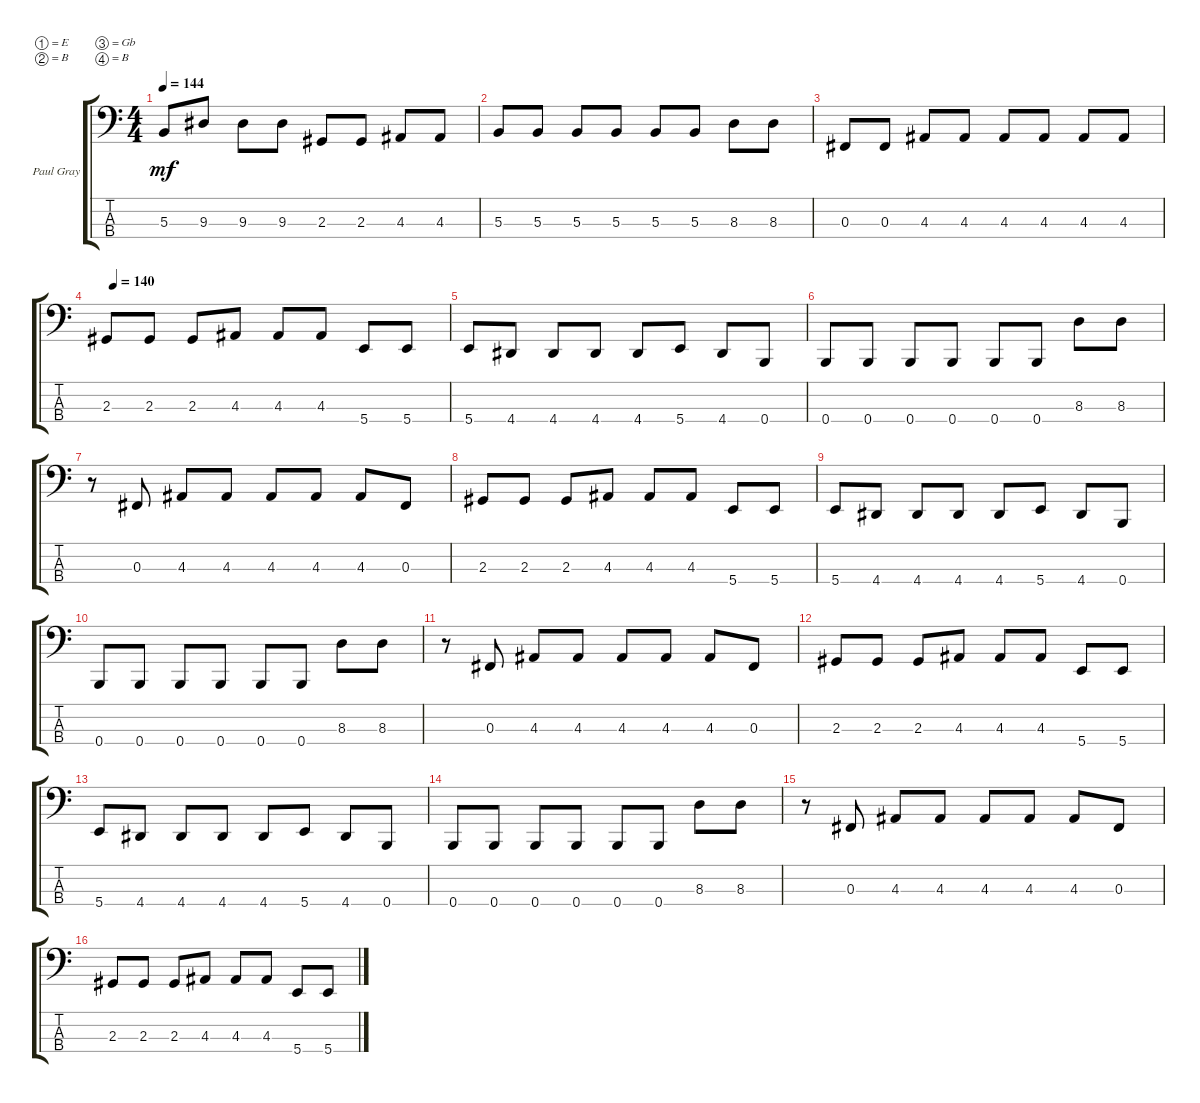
\defaultSystemsLayout 4
\bracketExtendMode groupsimilarinstruments
\firstSystemTrackNameOrientation horizontal
\otherSystemsTrackNameOrientation horizontal
\track ("Paul Gray" "Paul Gray") {instrument electricbassfinger}
\staff {score tabs}
\tuning (E2 B1 Gb1 B0)
\ts (4 4)
\tempo 144
\clef f4
\ks c
5.3.8{dy mf} 9.3.8 9.3.8 9.3.8 2.3.8 2.3.8 4.3.8 4.3.8 |
5.3.8 5.3.8 5.3.8 5.3.8 5.3.8 5.3.8 8.3.8 8.3.8 |
0.3.8 0.3.8 4.3.8 4.3.8 4.3.8 4.3.8 4.3.8 4.3.8 |
\tempo (140 0.0232558)
2.3.8 2.3.8 2.3.8 4.3.8 4.3.8 4.3.8 5.4.8 5.4.8 |
5.4.8 4.4.8 4.4.8 4.4.8 4.4.8 5.4.8 4.4.8 0.4.8 |
0.4.8 0.4.8 0.4.8 0.4.8 0.4.8 0.4.8 8.3.8 8.3.8 |
r.8 0.3.8 4.3.8 4.3.8 4.3.8 4.3.8 4.3.8 0.3.8 |
2.3.8 2.3.8 2.3.8 4.3.8 4.3.8 4.3.8 5.4.8 5.4.8 |
5.4.8 4.4.8 4.4.8 4.4.8 4.4.8 5.4.8 4.4.8 0.4.8 |
0.4.8 0.4.8 0.4.8 0.4.8 0.4.8 0.4.8 8.3.8 8.3.8 |
r.8 0.3.8 4.3.8 4.3.8 4.3.8 4.3.8 4.3.8 0.3.8 |
2.3.8 2.3.8 2.3.8 4.3.8 4.3.8 4.3.8 5.4.8 5.4.8 |
5.4.8 4.4.8 4.4.8 4.4.8 4.4.8 5.4.8 4.4.8 0.4.8 |
0.4.8 0.4.8 0.4.8 0.4.8 0.4.8 0.4.8 8.3.8 8.3.8 |
r.8 0.3.8 4.3.8 4.3.8 4.3.8 4.3.8 4.3.8 0.3.8 |
2.3.8 2.3.8 2.3.8 4.3.8 4.3.8 4.3.8 5.4.8 5.4.8
